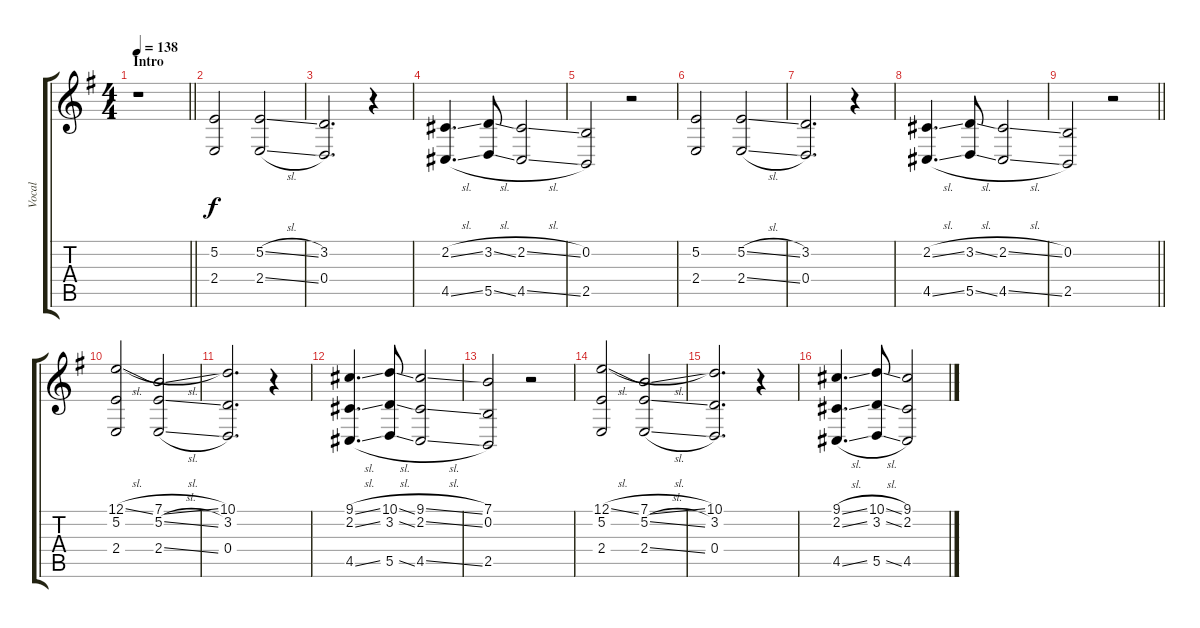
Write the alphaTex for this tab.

\track ("Vocal" "Vocal") {instrument tenorsax}
\staff {score tabs}
\tuning (E4 B3 G3 D3 A2 E2) {hide}
\ts (4 4)
\section ("" "Intro")
\tempo 138
\clef g2
\barLineRight lightlight
\ks g
r.1{dy f instrument tenorsax} |
\section ("" "")
\ks eminor
(5.2 2.4).2 (5.2{sl} 2.4{sl}).2 |
(3.2 0.4).2{d} r.4 |
(2.2{sl} 4.5{sl}).4{d} (3.2{sl} 5.5{sl}).8 (2.2{sl} 4.5{sl}).2 |
(0.2 2.5).2 r.2 |
(5.2 2.4).2 (5.2{sl} 2.4{sl}).2 |
(3.2 0.4).2{d} r.4 |
(2.2{sl} 4.5{sl}).4{d} (3.2{sl} 5.5{sl}).8 (2.2{sl} 4.5{sl}).2 |
\barLineRight lightlight
(0.2 2.5).2 r.2 |
\section ("" "")
(12.1{sl} 5.2 2.4).2 (7.1{sl} 5.2{sl} 2.4{sl}).2 |
(10.1 3.2 0.4).2{d} r.4 |
(9.1{sl} 2.2{sl} 4.5{sl}).4{d} (10.1{sl} 3.2{sl} 5.5{sl}).8 (9.1{sl} 2.2{sl} 4.5{sl}).2 |
(7.1 0.2 2.5).2 r.2 |
(12.1{sl} 5.2 2.4).2 (7.1{sl} 5.2{sl} 2.4{sl}).2 |
(10.1 3.2 0.4).2{d} r.4 |
(9.1{sl} 2.2{sl} 4.5{sl}).4{d} (10.1{sl} 3.2{sl} 5.5{sl}).8 (9.1{sl} 2.2{sl} 4.5{sl}).2
